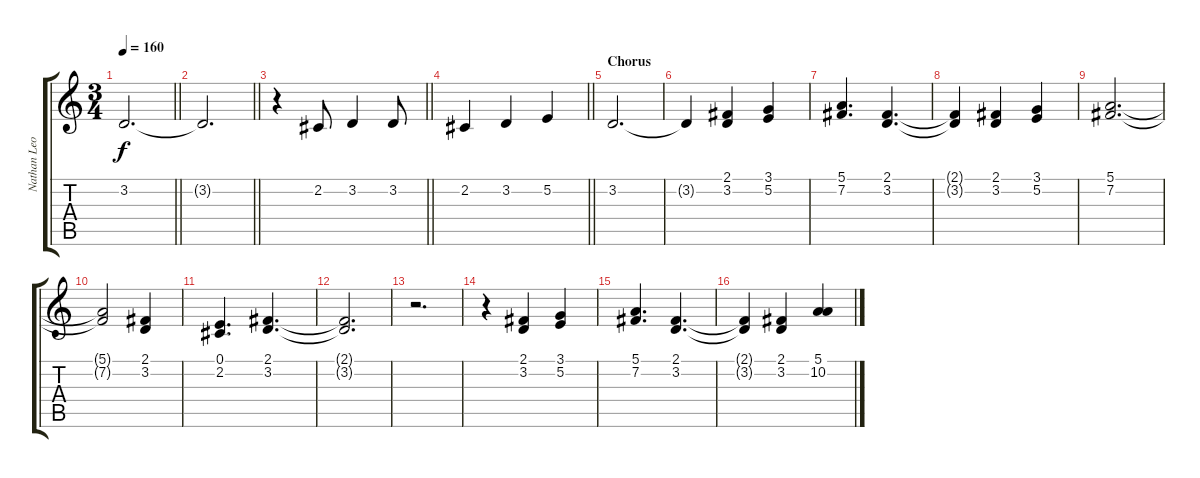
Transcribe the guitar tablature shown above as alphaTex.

\track ("Nathan Leone" "Nathan Leo") {instrument violin}
\staff {score tabs}
\tuning (E4 B3 G3 D3 A2 D2) {hide}
\ts (3 4)
\tempo 160
\clef g2
\barLineRight lightlight
\ks c
3.2.2{d dy f} |
\barLineRight lightlight
3.2{t}.2{d} |
\barLineRight lightlight
r.4 2.2.8 3.2.4 3.2.8 |
\barLineRight lightlight
2.2.4 3.2.4 5.2.4 |
\section ("" "Chorus")
3.2.2{d volume 16} |
3.2{t}.4 (2.1 3.2).4 (3.1 5.2).4 |
(5.1 7.2).4{d} (2.1 3.2).4{d} |
(2.1{t} 3.2{t}).4 (2.1 3.2).4 (3.1 5.2).4 |
(5.1 7.2).2{d} |
(5.1{t} 7.2{t}).2 (2.1 3.2).4 |
(0.1 2.2).4{d} (2.1 3.2).4{d} |
(2.1{t} 3.2{t}).2{d} |
r.2{d} |
r.4 (2.1 3.2).4 (3.1 5.2).4 |
(5.1 7.2).4{d} (2.1 3.2).4{d} |
(2.1{t} 3.2{t}).4 (2.1 3.2).4 (5.1 10.2).4
